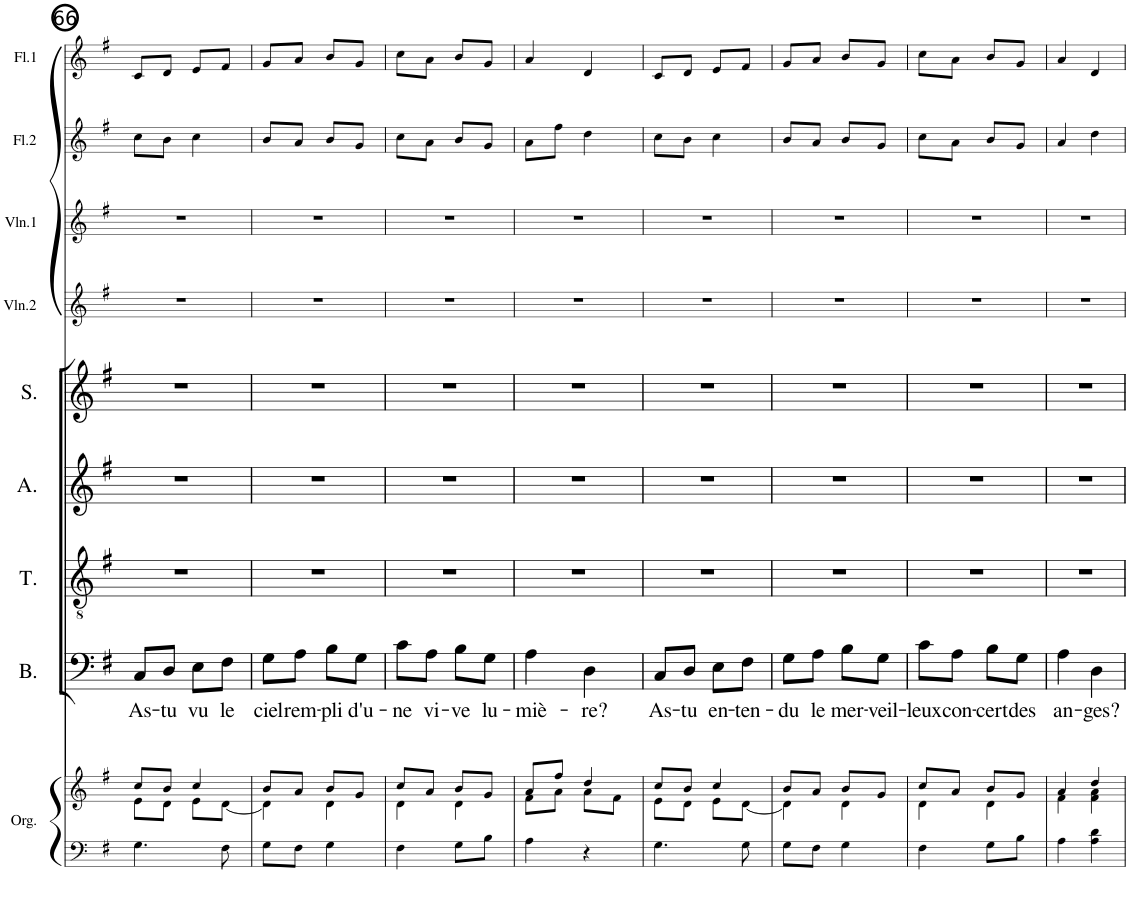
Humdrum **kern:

**kern	**kern	**kern	**text	**kern	**kern	**kern	**kern	**kern	**kern	**kern
*part9	*part9	*part8	*part8	*part7	*part6	*part5	*part4	*part3	*part2	*part1
*staff10	*staff9	*staff8	*staff8	*staff7	*staff6	*staff5	*staff4	*staff3	*staff2	*staff1
*I"Orgue	*	*I"Bass	*	*I"Ténor	*I"Alto	*I"Soprano	*I"Violon 2	*I"Violon 1	*I"Flûte 2	*I"Flûte 1
*I'Org.	*	*I'B.	*	*I'T.	*I'A.	*I'S.	*I'Vln.2	*I'Vln.1	*I'Fl.2	*I'Fl.1
!!LO:PB:g=z
*clefF4	*clefG2	*clefF4	*	*clefGv2	*clefG2	*clefG2	*clefG2	*clefG2	*clefG2	*clefG2
*k[f#]	*k[f#]	*k[f#]	*	*k[f#]	*k[f#]	*k[f#]	*k[f#]	*k[f#]	*k[f#]	*k[f#]
*M2/4	*M2/4	*M2/4	*	*M2/4	*M2/4	*M2/4	*M2/4	*M2/4	*M2/4	*M2/4
=66	=66	=66	=66	=66	=66	=66	=66	=66	=66	=66
*	*^	*	*	*	*	*	*	*	*	*
!	!	!	!	!LO:LY:b	!	!	!	!	!	!	!
4.G\	8cc/L	8e\L	8C/L	As-	2r	2r	2r	2r	2r	8cc\L	8c/L
!	!	!	!	!LO:LY:b	!	!	!	!	!	!	!
.	8b/J	8d\J	8D/J	-tu	.	.	.	.	.	8b\J	8d/J
!	!	!	!	!LO:LY:b	!	!	!	!	!	!	!
.	4cc/	8e\L	8E\L	vu	.	.	.	.	.	4cc\	8e/L
!	!	!	!	!LO:LY:b	!	!	!	!	!	!	!
8F#\	.	[8d\J	8F#\J	le	.	.	.	.	.	.	8f#/J
=67	=67	=67	=67	=67	=67	=67	=67	=67	=67	=67	=67
!	!	!	!	!LO:LY:b	!	!	!	!	!	!	!
8G\L	8b/L	4d\]	8G\L	ciel	2r	2r	2r	2r	2r	8b/L	8g/L
!	!	!	!	!LO:LY:b	!	!	!	!	!	!	!
8F#\J	8a/J	.	8A\J	rem-	.	.	.	.	.	8a/J	8a/J
!	!	!	!	!LO:LY:b	!	!	!	!	!	!	!
4G\	8b/L	4d\	8B\L	-pli	.	.	.	.	.	8b/L	8b/L
!	!	!	!	!LO:LY:b	!	!	!	!	!	!	!
.	8g/J	.	8G\J	d'u-	.	.	.	.	.	8g/J	8g/J
=68	=68	=68	=68	=68	=68	=68	=68	=68	=68	=68	=68
!	!	!	!	!LO:LY:b	!	!	!	!	!	!	!
4F#\	8cc/L	4d\	8c\L	-ne	2r	2r	2r	2r	2r	8cc\L	8cc\L
!	!	!	!	!LO:LY:b	!	!	!	!	!	!	!
.	8a/J	.	8A\J	vi-	.	.	.	.	.	8a\J	8a\J
!	!	!	!	!LO:LY:b	!	!	!	!	!	!	!
8G\L	8b/L	4d\	8B\L	-ve	.	.	.	.	.	8b/L	8b/L
!	!	!	!	!LO:LY:b	!	!	!	!	!	!	!
8B\J	8g/J	.	8G\J	lu-	.	.	.	.	.	8g/J	8g/J
=69	=69	=69	=69	=69	=69	=69	=69	=69	=69	=69	=69
!	!	!	!	!LO:LY:b	!	!	!	!	!	!	!
4A\	8a/L	8f#\L	4A\	-miè-	2r	2r	2r	2r	2r	8a\L	4a/
.	8ff#/J	8a\J	.	.	.	.	.	.	.	8ff#\J	.
!	!	!	!	!LO:LY:b	!	!	!	!	!	!	!
4r	4dd/	8a\L	4D\	-re?	.	.	.	.	.	4dd\	4d/
.	.	8f#\J	.	.	.	.	.	.	.	.	.
=70	=70	=70	=70	=70	=70	=70	=70	=70	=70	=70	=70
!	!	!	!	!LO:LY:b	!	!	!	!	!	!	!
4.G\	8cc/L	8e\L	8C/L	As-	2r	2r	2r	2r	2r	8cc\L	8c/L
!	!	!	!	!LO:LY:b	!	!	!	!	!	!	!
.	8b/J	8d\J	8D/J	-tu	.	.	.	.	.	8b\J	8d/J
!	!	!	!	!LO:LY:b	!	!	!	!	!	!	!
.	4cc/	8e\L	8E\L	en-	.	.	.	.	.	4cc\	8e/L
!	!	!	!	!LO:LY:b	!	!	!	!	!	!	!
8G\	.	[8d\J	8F#\J	-ten-	.	.	.	.	.	.	8f#/J
=71	=71	=71	=71	=71	=71	=71	=71	=71	=71	=71	=71
!	!	!	!	!LO:LY:b	!	!	!	!	!	!	!
8G\L	8b/L	4d\]	8G\L	-du	2r	2r	2r	2r	2r	8b/L	8g/L
!	!	!	!	!LO:LY:b	!	!	!	!	!	!	!
8F#\J	8a/J	.	8A\J	le	.	.	.	.	.	8a/J	8a/J
!	!	!	!	!LO:LY:b	!	!	!	!	!	!	!
4G\	8b/L	4d\	8B\L	mer-	.	.	.	.	.	8b/L	8b/L
!	!	!	!	!LO:LY:b	!	!	!	!	!	!	!
.	8g/J	.	8G\J	-veil-	.	.	.	.	.	8g/J	8g/J
=72	=72	=72	=72	=72	=72	=72	=72	=72	=72	=72	=72
!	!	!	!	!LO:LY:b	!	!	!	!	!	!	!
4F#\	8cc/L	4d\	8c\L	-leux	2r	2r	2r	2r	2r	8cc\L	8cc\L
!	!	!	!	!LO:LY:b	!	!	!	!	!	!	!
.	8a/J	.	8A\J	con-	.	.	.	.	.	8a\J	8a\J
!	!	!	!	!LO:LY:b	!	!	!	!	!	!	!
8G\L	8b/L	4d\	8B\L	-cert	.	.	.	.	.	8b/L	8b/L
!	!	!	!	!LO:LY:b	!	!	!	!	!	!	!
8B\J	8g/J	.	8G\J	des	.	.	.	.	.	8g/J	8g/J
=73	=73	=73	=73	=73	=73	=73	=73	=73	=73	=73	=73
!	!	!	!	!LO:LY:b	!	!	!	!	!	!	!
4A\	4a/	4f#\	4A\	an-	2r	2r	2r	2r	2r	4a/	4a/
!	!	!	!	!LO:LY:b	!	!	!	!	!	!	!
4A\ 4d\	4dd/	4f#\ 4a\	4D\	-ges?	.	.	.	.	.	4dd\	4d/
*	*v	*v	*	*	*	*	*	*	*	*	*
=	=	=	=	=	=	=	=	=	=	=
*-	*-	*-	*-	*-	*-	*-	*-	*-	*-	*-
